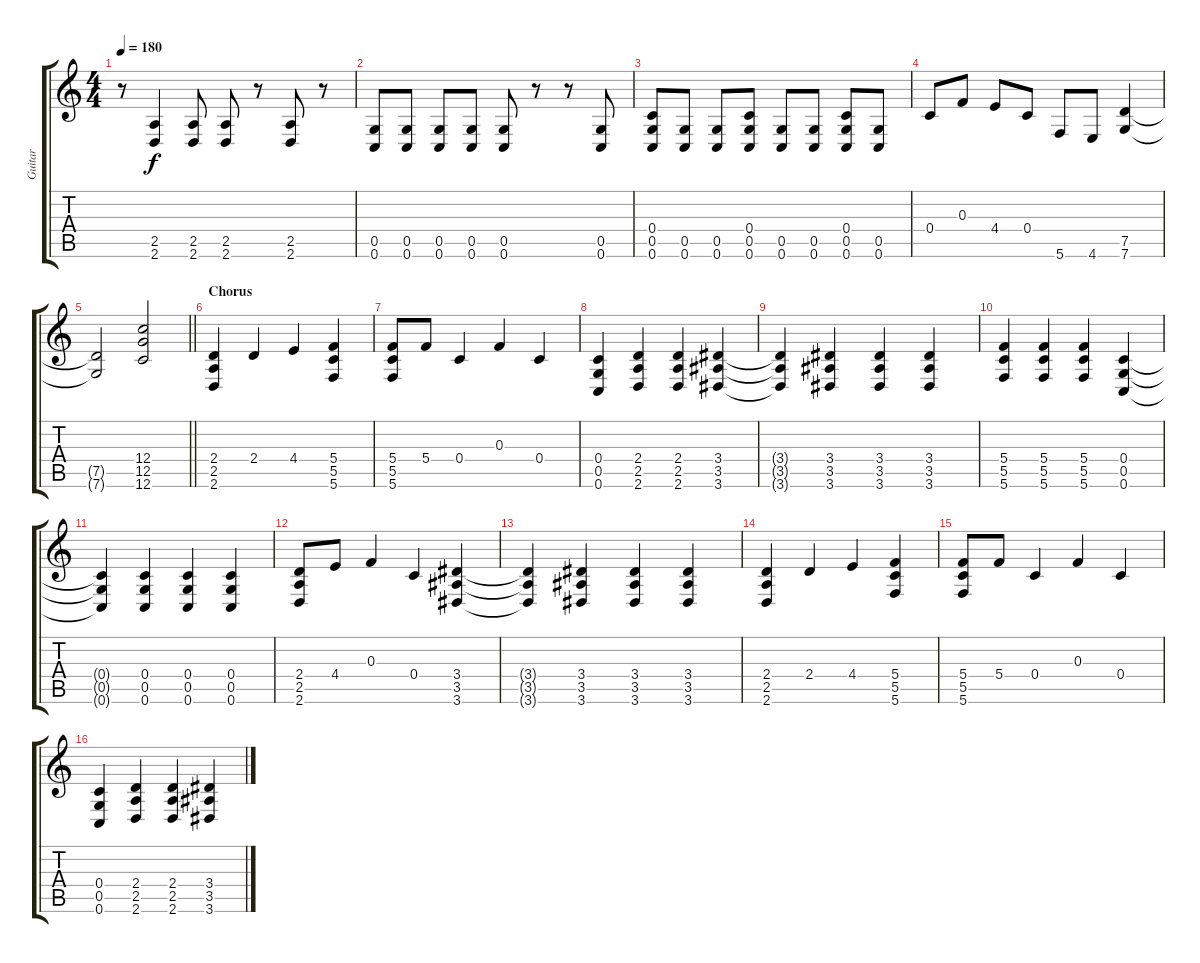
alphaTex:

\track ("Guitar " "Guitar ") {instrument distortionguitar}
\staff {score tabs}
\tuning (D4 A3 F3 C3 G2 C2) {hide}
\ts (4 4)
\tempo 180
\clef g2
\ks c
r.8{dy f} (2.5 2.6).4 (2.5 2.6).8 (2.5 2.6).8 r.8 (2.5 2.6).8 r.8 |
(0.5 0.6).8 (0.5 0.6).8 (0.5 0.6).8 (0.5 0.6).8 (0.5 0.6).8 r.8 r.8 (0.5 0.6).8 |
(0.4 0.5 0.6).8 (0.5 0.6).8 (0.5 0.6).8 (0.4 0.5 0.6).8 (0.5 0.6).8 (0.5 0.6).8 (0.4 0.5 0.6).8 (0.5 0.6).8 |
0.4.8 0.3.8 4.4.8 0.4.8 5.6.8 4.6.8 (7.5 7.6).4 |
\barLineRight lightlight
(7.5{t} 7.6{t}).2 (12.4 12.5 12.6).2 |
\section ("" "Chorus")
(2.4 2.5 2.6).4 2.4.4 4.4.4 (5.4 5.5 5.6).4 |
(5.4 5.5 5.6).8 5.4.8 0.4.4 0.3.4 0.4.4 |
(0.4 0.5 0.6).4 (2.4 2.5 2.6).4 (2.4 2.5 2.6).4 (3.4 3.5 3.6).4 |
(3.4{t} 3.5{t} 3.6{t}).4 (3.4 3.5 3.6).4 (3.4 3.5 3.6).4 (3.4 3.5 3.6).4 |
(5.4 5.5 5.6).4 (5.4 5.5 5.6).4 (5.4 5.5 5.6).4 (0.4 0.5 0.6).4 |
(0.4{t} 0.5{t} 0.6{t}).4 (0.4 0.5 0.6).4 (0.4 0.5 0.6).4 (0.4 0.5 0.6).4 |
(2.4 2.5 2.6).8 4.4.8 0.3.4 0.4.4 (3.4 3.5 3.6).4 |
(3.4{t} 3.5{t} 3.6{t}).4 (3.4 3.5 3.6).4 (3.4 3.5 3.6).4 (3.4 3.5 3.6).4 |
(2.4 2.5 2.6).4 2.4.4 4.4.4 (5.4 5.5 5.6).4 |
(5.4 5.5 5.6).8 5.4.8 0.4.4 0.3.4 0.4.4 |
(0.4 0.5 0.6).4 (2.4 2.5 2.6).4 (2.4 2.5 2.6).4 (3.4 3.5 3.6).4
